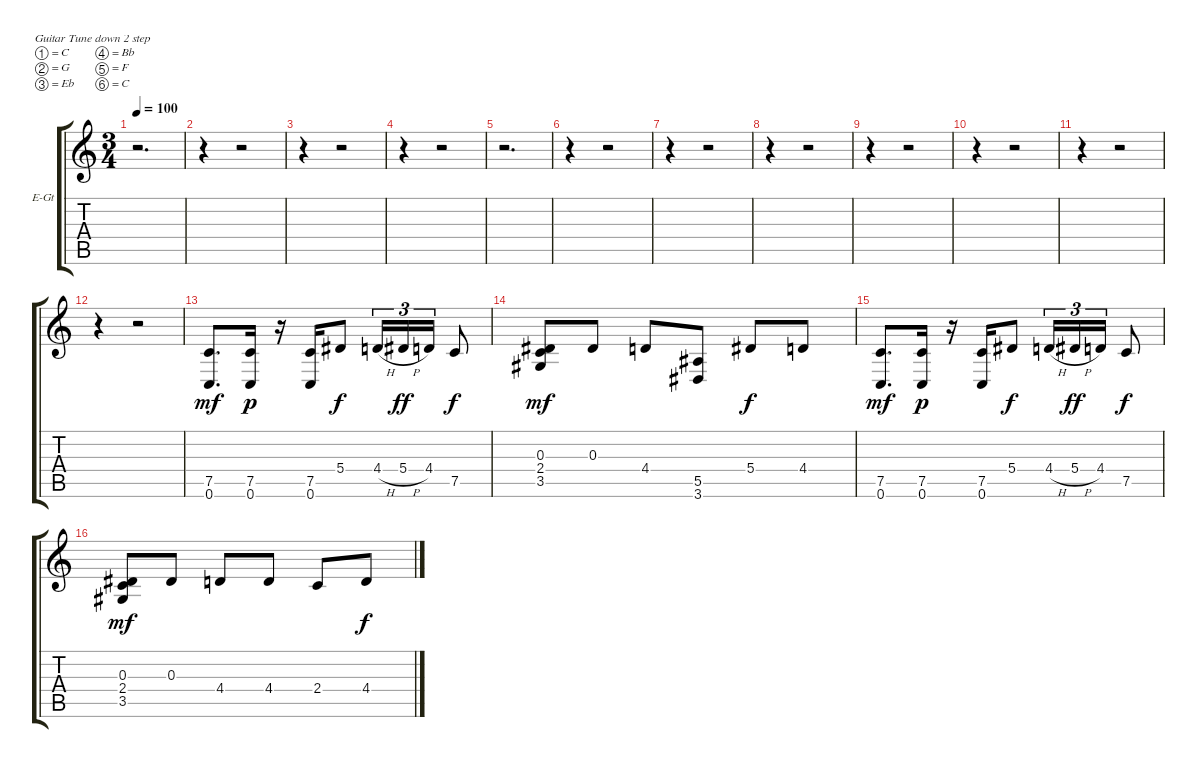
\bracketExtendMode groupsimilarinstruments
\firstSystemTrackNameOrientation horizontal
\otherSystemsTrackNameOrientation horizontal
\track ("Guitar 1 (Lead)" "E-Gt") {instrument distortionguitar}
\staff {score tabs}
\tuning (C4 G3 Eb3 Bb2 F2 C2)
\ts (3 4)
\tempo 100
\clef g2
\ks c
r.2{d dy mf instrument distortionguitar} |
r.4 r.2 |
r.4 r.2 |
r.4 r.2 |
r.2{d} |
r.4 r.2 |
r.4 r.2 |
r.4 r.2 |
r.4 r.2 |
r.4 r.2 |
r.4 r.2 |
r.4 r.2 |
(7.5 0.6).8{d} (7.5 0.6).16{dy p} r.16 (7.5 0.6).16 5.4.8{dy f} 4.4{h}.16{tu (3 2)} 5.4{h}.16{tu (3 2) dy ff} 4.4.16{tu (3 2)} 7.5.8{dy f} |
(0.3 2.4 3.5).8{dy mf} 0.3.8 4.4.8 (5.5 3.6).8 5.4.8{dy f} 4.4.8 |
(7.5 0.6).8{d dy mf} (7.5 0.6).16{dy p} r.16 (7.5 0.6).16 5.4.8{dy f} 4.4{h}.16{tu (3 2)} 5.4{h}.16{tu (3 2) dy ff} 4.4.16{tu (3 2)} 7.5.8{dy f} |
(0.3 2.4 3.5).8{dy mf} 0.3.8 4.4.8 4.4.8 2.4.8 4.4.8{dy f}
